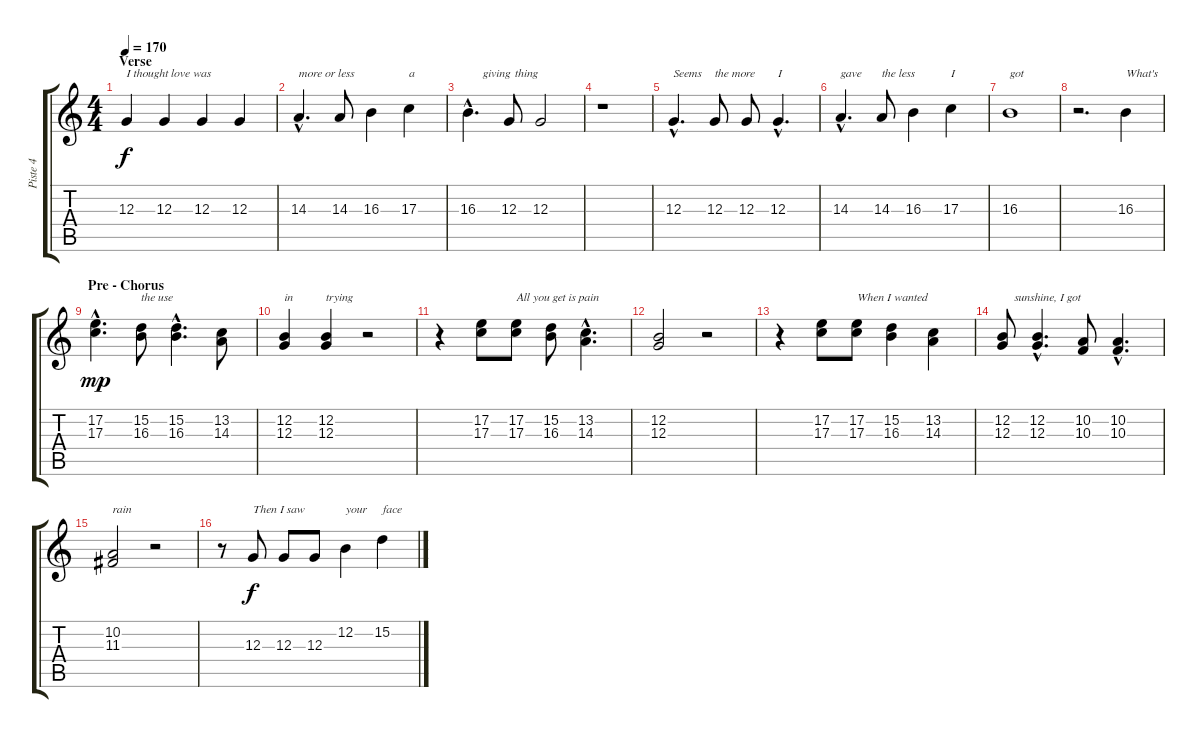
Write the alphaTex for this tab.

\track ("Piste 4" "Piste 4") {instrument koto}
\staff {score tabs}
\tuning (E4 B3 G3 D3 A2 E2) {hide}
\ts (4 4)
\section ("" "Verse")
\tempo 170
\clef g2
\ks c
12.3.4{txt "I thought love was " dy f} 12.3.4 12.3.4 12.3.4 |
14.3{hac}.4{d txt "more or less"} 14.3.8 16.3.4 17.3.4{txt "a"} |
16.3{hac}.4{d txt "     giving"} 12.3.8{txt "  thing"} 12.3.2 |
r.1 |
12.3{hac}.4{d txt "Seems"} 12.3.8{txt "the more"} 12.3.8 12.3{hac}.4{d txt "I"} |
14.3{hac}.4{d txt "gave"} 14.3.8{txt "the less"} 16.3.4 17.3.4{txt "I"} |
16.3.1{txt "got"} |
r.2{d} 16.3.4{txt "What's"} |
\section ("" "Pre - Chorus")
(17.2{hac} 17.3{hac}).4{d dy mp} (15.2 16.3).8{txt "the use"} (15.2{hac} 16.3{hac}).4{d} (13.2 14.3).8 |
(12.2 12.3).4{txt "in"} (12.2 12.3).4{txt "trying"} r.2 |
r.4 (17.2 17.3).8 (17.2 17.3).8{txt "All you get is pain"} (15.2 16.3).8 (13.2{hac} 14.3{hac}).4{d} |
(12.2 12.3).2 r.2 |
r.4 (17.2 17.3).8 (17.2 17.3).8{txt "When I wanted "} (15.2 16.3).4 (13.2 14.3).4 |
(12.2 12.3).8{txt "    sunshine, I got "} (12.2{hac} 12.3{hac}).4{d} (10.2 10.3).8 (10.2{hac} 10.3{hac}).4{d} |
(10.2 11.3).2{txt "rain"} r.2 |
r.8 12.3.8{txt "Then I saw " dy f} 12.3.8 12.3.8 12.2.4{txt "your"} 15.2.4{txt "face"}
